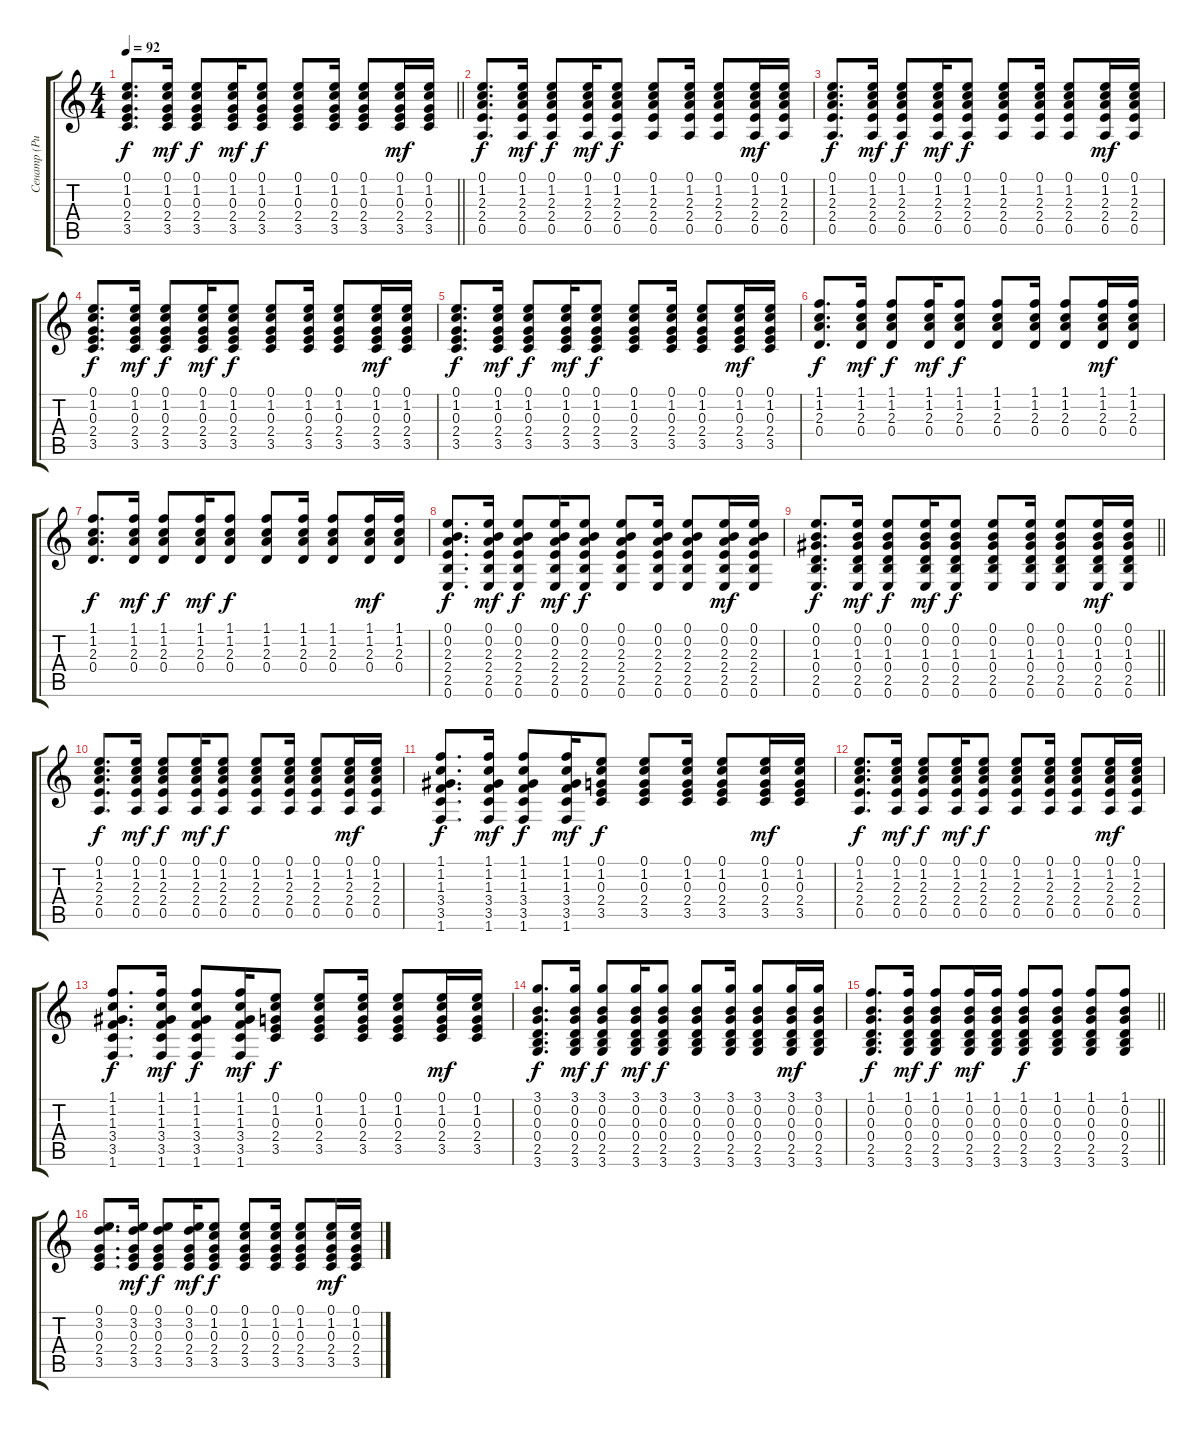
\track ("Сенатр (Ритм)" "Сенатр (Ри") {instrument acousticguitarsteel}
\staff {score tabs}
\tuning (E4 B3 G3 D3 A2 E2) {hide}
\ts (4 4)
\tempo 92
\clef g2
\barLineRight lightlight
\ks c
(0.1 1.2 0.3 2.4 3.5).8{d dy f} (0.1 1.2 0.3 2.4 3.5).16{dy mf} (0.1 1.2 0.3 2.4 3.5).8{dy f} (0.1 1.2 0.3 2.4 3.5).16{dy mf} (0.1 1.2 0.3 2.4 3.5).8{dy f} (0.1 1.2 0.3 2.4 3.5).8 (0.1 1.2 0.3 2.4 3.5).16 (0.1 1.2 0.3 2.4 3.5).8 (0.1 1.2 0.3 2.4 3.5).16{dy mf} (0.1 1.2 0.3 2.4 3.5).16 |
(0.1 1.2 2.3 2.4 0.5).8{d dy f} (0.1 1.2 2.3 2.4 0.5).16{dy mf} (0.1 1.2 2.3 2.4 0.5).8{dy f} (0.1 1.2 2.3 2.4 0.5).16{dy mf} (0.1 1.2 2.3 2.4 0.5).8{dy f} (0.1 1.2 2.3 2.4 0.5).8 (0.1 1.2 2.3 2.4 0.5).16 (0.1 1.2 2.3 2.4 0.5).8 (0.1 1.2 2.3 2.4 0.5).16{dy mf} (0.1 1.2 2.3 2.4 0.5).16 |
(0.1 1.2 2.3 2.4 0.5).8{d dy f} (0.1 1.2 2.3 2.4 0.5).16{dy mf} (0.1 1.2 2.3 2.4 0.5).8{dy f} (0.1 1.2 2.3 2.4 0.5).16{dy mf} (0.1 1.2 2.3 2.4 0.5).8{dy f} (0.1 1.2 2.3 2.4 0.5).8 (0.1 1.2 2.3 2.4 0.5).16 (0.1 1.2 2.3 2.4 0.5).8 (0.1 1.2 2.3 2.4 0.5).16{dy mf} (0.1 1.2 2.3 2.4 0.5).16 |
(0.1 1.2 0.3 2.4 3.5).8{d dy f} (0.1 1.2 0.3 2.4 3.5).16{dy mf} (0.1 1.2 0.3 2.4 3.5).8{dy f} (0.1 1.2 0.3 2.4 3.5).16{dy mf} (0.1 1.2 0.3 2.4 3.5).8{dy f} (0.1 1.2 0.3 2.4 3.5).8 (0.1 1.2 0.3 2.4 3.5).16 (0.1 1.2 0.3 2.4 3.5).8 (0.1 1.2 0.3 2.4 3.5).16{dy mf} (0.1 1.2 0.3 2.4 3.5).16 |
(0.1 1.2 0.3 2.4 3.5).8{d dy f} (0.1 1.2 0.3 2.4 3.5).16{dy mf} (0.1 1.2 0.3 2.4 3.5).8{dy f} (0.1 1.2 0.3 2.4 3.5).16{dy mf} (0.1 1.2 0.3 2.4 3.5).8{dy f} (0.1 1.2 0.3 2.4 3.5).8 (0.1 1.2 0.3 2.4 3.5).16 (0.1 1.2 0.3 2.4 3.5).8 (0.1 1.2 0.3 2.4 3.5).16{dy mf} (0.1 1.2 0.3 2.4 3.5).16 |
(1.1 1.2 2.3 0.4).8{d dy f} (1.1 1.2 2.3 0.4).16{dy mf} (1.1 1.2 2.3 0.4).8{dy f} (1.1 1.2 2.3 0.4).16{dy mf} (1.1 1.2 2.3 0.4).8{dy f} (1.1 1.2 2.3 0.4).8 (1.1 1.2 2.3 0.4).16 (1.1 1.2 2.3 0.4).8 (1.1 1.2 2.3 0.4).16{dy mf} (1.1 1.2 2.3 0.4).16 |
(1.1 1.2 2.3 0.4).8{d dy f} (1.1 1.2 2.3 0.4).16{dy mf} (1.1 1.2 2.3 0.4).8{dy f} (1.1 1.2 2.3 0.4).16{dy mf} (1.1 1.2 2.3 0.4).8{dy f} (1.1 1.2 2.3 0.4).8 (1.1 1.2 2.3 0.4).16 (1.1 1.2 2.3 0.4).8 (1.1 1.2 2.3 0.4).16{dy mf} (1.1 1.2 2.3 0.4).16 |
(0.1 0.2 2.3 2.4 2.5 0.6).8{d dy f} (0.1 0.2 2.3 2.4 2.5 0.6).16{dy mf} (0.1 0.2 2.3 2.4 2.5 0.6).8{dy f} (0.1 0.2 2.3 2.4 2.5 0.6).16{dy mf} (0.1 0.2 2.3 2.4 2.5 0.6).8{dy f} (0.1 0.2 2.3 2.4 2.5 0.6).8 (0.1 0.2 2.3 2.4 2.5 0.6).16 (0.1 0.2 2.3 2.4 2.5 0.6).8 (0.1 0.2 2.3 2.4 2.5 0.6).16{dy mf} (0.1 0.2 2.3 2.4 2.5 0.6).16 |
\barLineRight lightlight
(0.1 0.2 1.3 0.4 2.5 0.6).8{d dy f} (0.1 0.2 1.3 0.4 2.5 0.6).16{dy mf} (0.1 0.2 1.3 0.4 2.5 0.6).8{dy f} (0.1 0.2 1.3 0.4 2.5 0.6).16{dy mf} (0.1 0.2 1.3 0.4 2.5 0.6).8{dy f} (0.1 0.2 1.3 0.4 2.5 0.6).8 (0.1 0.2 1.3 0.4 2.5 0.6).16 (0.1 0.2 1.3 0.4 2.5 0.6).8 (0.1 0.2 1.3 0.4 2.5 0.6).16{dy mf} (0.1 0.2 1.3 0.4 2.5 0.6).16 |
\section ("" "")
(0.1 1.2 2.3 2.4 0.5).8{d dy f} (0.1 1.2 2.3 2.4 0.5).16{dy mf} (0.1 1.2 2.3 2.4 0.5).8{dy f} (0.1 1.2 2.3 2.4 0.5).16{dy mf} (0.1 1.2 2.3 2.4 0.5).8{dy f} (0.1 1.2 2.3 2.4 0.5).8 (0.1 1.2 2.3 2.4 0.5).16 (0.1 1.2 2.3 2.4 0.5).8 (0.1 1.2 2.3 2.4 0.5).16{dy mf} (0.1 1.2 2.3 2.4 0.5).16 |
(1.1 1.2 1.3 3.4 3.5 1.6).8{d dy f} (1.1 1.2 1.3 3.4 3.5 1.6).16{dy mf} (1.1 1.2 1.3 3.4 3.5 1.6).8{dy f} (1.1 1.2 1.3 3.4 3.5 1.6).16{dy mf} (0.1 1.2 0.3 2.4 3.5).8{dy f} (0.1 1.2 0.3 2.4 3.5).8 (0.1 1.2 0.3 2.4 3.5).16 (0.1 1.2 0.3 2.4 3.5).8 (0.1 1.2 0.3 2.4 3.5).16{dy mf} (0.1 1.2 0.3 2.4 3.5).16 |
(0.1 1.2 2.3 2.4 0.5).8{d dy f} (0.1 1.2 2.3 2.4 0.5).16{dy mf} (0.1 1.2 2.3 2.4 0.5).8{dy f} (0.1 1.2 2.3 2.4 0.5).16{dy mf} (0.1 1.2 2.3 2.4 0.5).8{dy f} (0.1 1.2 2.3 2.4 0.5).8 (0.1 1.2 2.3 2.4 0.5).16 (0.1 1.2 2.3 2.4 0.5).8 (0.1 1.2 2.3 2.4 0.5).16{dy mf} (0.1 1.2 2.3 2.4 0.5).16 |
(1.1 1.2 1.3 3.4 3.5 1.6).8{d dy f} (1.1 1.2 1.3 3.4 3.5 1.6).16{dy mf} (1.1 1.2 1.3 3.4 3.5 1.6).8{dy f} (1.1 1.2 1.3 3.4 3.5 1.6).16{dy mf} (0.1 1.2 0.3 2.4 3.5).8{dy f} (0.1 1.2 0.3 2.4 3.5).8 (0.1 1.2 0.3 2.4 3.5).16 (0.1 1.2 0.3 2.4 3.5).8 (0.1 1.2 0.3 2.4 3.5).16{dy mf} (0.1 1.2 0.3 2.4 3.5).16 |
(3.1 0.2 0.3 0.4 2.5 3.6).8{d dy f} (3.1 0.2 0.3 0.4 2.5 3.6).16{dy mf} (3.1 0.2 0.3 0.4 2.5 3.6).8{dy f} (3.1 0.2 0.3 0.4 2.5 3.6).16{dy mf} (3.1 0.2 0.3 0.4 2.5 3.6).8{dy f} (3.1 0.2 0.3 0.4 2.5 3.6).8 (3.1 0.2 0.3 0.4 2.5 3.6).16 (3.1 0.2 0.3 0.4 2.5 3.6).8 (3.1 0.2 0.3 0.4 2.5 3.6).16{dy mf} (3.1 0.2 0.3 0.4 2.5 3.6).16 |
\barLineRight lightlight
(1.1 0.2 0.3 0.4 2.5 3.6).8{d dy f} (1.1 0.2 0.3 0.4 2.5 3.6).16{dy mf} (1.1 0.2 0.3 0.4 2.5 3.6).8{dy f} (1.1 0.2 0.3 0.4 2.5 3.6).16{dy mf} (1.1 0.2 0.3 0.4 2.5 3.6).16 (1.1 0.2 0.3 0.4 2.5 3.6).8{dy f} (1.1 0.2 0.3 0.4 2.5 3.6).8 (1.1 0.2 0.3 0.4 2.5 3.6).8 (1.1 0.2 0.3 0.4 2.5 3.6).8 |
\section ("" "")
(0.1 3.2 0.3 2.4 3.5).8{d} (0.1 3.2 0.3 2.4 3.5).16{dy mf} (0.1 3.2 0.3 2.4 3.5).8{dy f} (0.1 3.2 0.3 2.4 3.5).16{dy mf} (0.1 1.2 0.3 2.4 3.5).8{dy f} (0.1 1.2 0.3 2.4 3.5).8 (0.1 1.2 0.3 2.4 3.5).16 (0.1 1.2 0.3 2.4 3.5).8 (0.1 1.2 0.3 2.4 3.5).16{dy mf} (0.1 1.2 0.3 2.4 3.5).16
